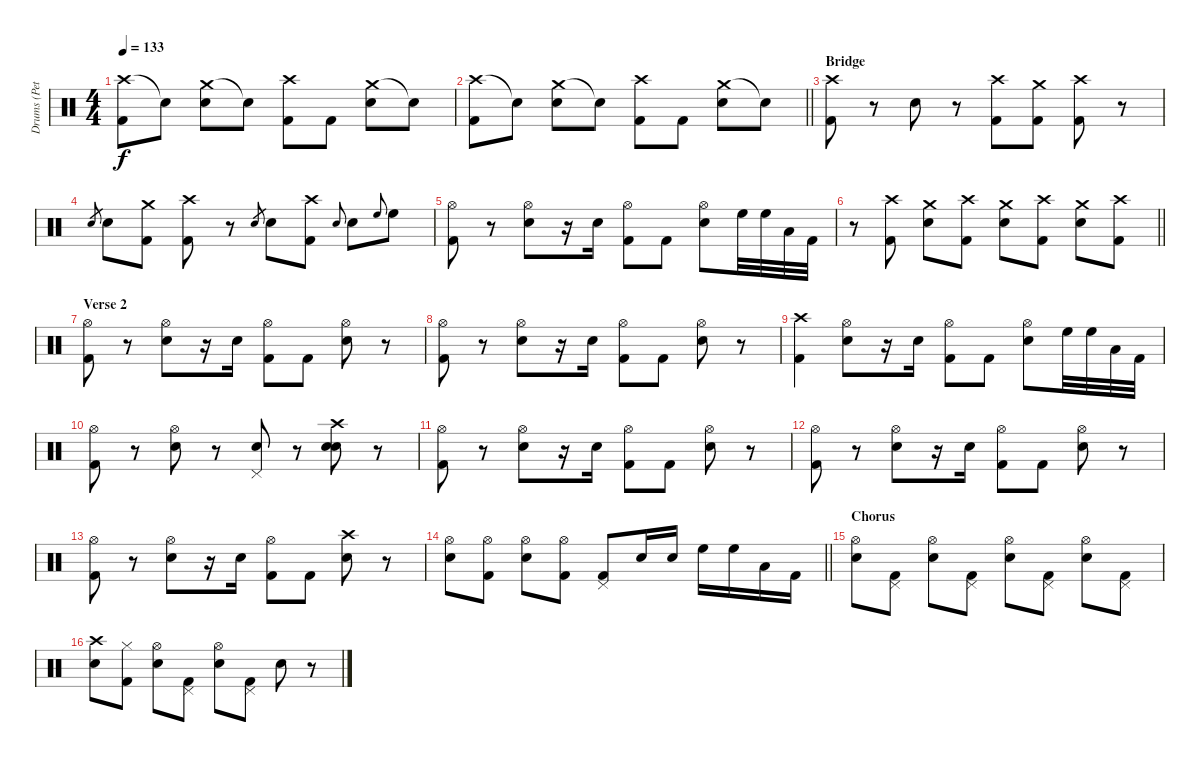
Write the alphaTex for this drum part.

\track ("Drums (Peter)" "Drums (Pet") {instrument percussion}
\staff {score}
\articulation defaults
\ts (4 4)
\tempo 133
\clef neutral
\ks c
("Crash high (hit)" "Kick (hit) 2").8{dy f} "Snare (hit)"{t}.8 ("Crash medium (hit)" "Electric Snare (hit)").8 "Snare (hit)"{t}.8 ("Crash high (hit)" "Kick (hit) 2").8 "Kick (hit) 2".8 ("Crash medium (hit)" "Electric Snare (hit)").8 "Snare (hit)"{t}.8 |
\barLineRight lightlight
("Crash high (hit)" "Kick (hit) 2").8 "Snare (hit)"{t}.8 ("Crash medium (hit)" "Electric Snare (hit)").8 "Snare (hit)"{t}.8 ("Crash high (hit)" "Kick (hit) 2").8 "Kick (hit) 2".8 ("Crash medium (hit)" "Electric Snare (hit)").8 "Snare (hit)"{t}.8 |
\section ("" "Bridge")
("Crash high (hit)" "Kick (hit) 2").8 r.8 "Snare (hit) 2".8 r.8 ("Crash high (hit)" "Kick (hit) 2").8 ("Crash medium (hit)" "Kick (hit) 2").8 ("Crash high (hit)" "Kick (hit) 2").8 r.8 |
"Electric Snare (hit)".8{gr} "Snare (hit) 2".8 ("Crash medium (hit)" "Kick (hit) 2").8 ("Crash high (hit)" "Kick (hit) 2").8 r.8 "Snare (hit) 2".8{gr} "Snare (hit) 2".8 ("Crash high (hit)" "Kick (hit) 2").8 "Snare (hit) 2".8{gr onbeat} "Snare (hit) 2".8 "High Floor Tom (hit)".8{gr onbeat} "High Floor Tom (hit)".8 |
("Hi-Hat (open)" "Kick (hit) 2").8 r.8 ("Hi-Hat (open)" "Snare (hit) 2").8 r.16 "Snare (hit) 2".16 ("Hi-Hat (open)" "Kick (hit) 2").8 "Kick (hit) 2".8 ("Hi-Hat (open)" "Snare (hit) 2").8 "High Floor Tom (hit)".32 "High Floor Tom (hit)".32 "Low Floor Tom (hit)".32 "Kick (hit) 2".32 |
\barLineRight lightlight
r.8 ("Crash high (hit)" "Kick (hit) 2").8 ("Crash medium (hit)" "Electric Snare (hit)").8 ("Crash high (hit)" "Kick (hit) 2").8 ("Crash medium (hit)" "Electric Snare (hit)").8 ("Crash high (hit)" "Kick (hit) 2").8 ("Crash medium (hit)" "Electric Snare (hit)").8 ("Crash high (hit)" "Kick (hit) 2").8 |
\section ("" "Verse 2")
("Hi-Hat (open)" "Kick (hit) 2").8 r.8 ("Hi-Hat (open)" "Electric Snare (hit)").8 r.16 "Snare (hit) 2".16 ("Hi-Hat (open)" "Kick (hit) 2").8 "Kick (hit) 2".8 ("Hi-Hat (open)" "Electric Snare (hit)").8 r.8 |
("Hi-Hat (open)" "Kick (hit) 2").8 r.8 ("Hi-Hat (open)" "Electric Snare (hit)").8 r.16 "Snare (hit) 2".16 ("Hi-Hat (open)" "Kick (hit) 2").8 "Kick (hit) 2".8 ("Hi-Hat (open)" "Electric Snare (hit)").8 r.8 |
("Crash high (hit)" "Kick (hit) 2").4 ("Hi-Hat (open)" "Electric Snare (hit)").8 r.16 "Snare (hit) 2".16 ("Hi-Hat (open)" "Kick (hit) 2").8 "Kick (hit) 2".8 ("Hi-Hat (open)" "Electric Snare (hit)").8 "High Floor Tom (hit)".32 "High Floor Tom (hit)".32 "Low Floor Tom (hit)".32 "Kick (hit) 2".32 |
("Hi-Hat (open)" "Kick (hit) 2").8 r.8 ("Hi-Hat (open)" "Electric Snare (hit)").8 r.8 ("Pedal Hi-Hat (hit)" "Electric Snare (hit)").8 r.8 ("Crash high (hit)" "Electric Snare (hit)" "Electric Snare (hit)").8 r.8 |
("Hi-Hat (open)" "Kick (hit) 2").8 r.8 ("Hi-Hat (open)" "Electric Snare (hit)").8 r.16 "Snare (hit) 2".16 ("Hi-Hat (open)" "Kick (hit) 2").8 "Kick (hit) 2".8 ("Hi-Hat (open)" "Electric Snare (hit)").8 r.8 |
("Hi-Hat (open)" "Kick (hit) 2").8 r.8 ("Hi-Hat (open)" "Electric Snare (hit)").8 r.16 "Snare (hit) 2".16 ("Hi-Hat (open)" "Kick (hit) 2").8 "Kick (hit) 2".8 ("Hi-Hat (open)" "Electric Snare (hit)").8 r.8 |
("Hi-Hat (open)" "Kick (hit) 2").8 r.8 ("Hi-Hat (open)" "Electric Snare (hit)").8 r.16 "Snare (hit) 2".16 ("Hi-Hat (open)" "Kick (hit) 2").8 "Kick (hit) 2".8 ("Crash high (hit)" "Electric Snare (hit)").8 r.8 |
\barLineRight lightlight
("Hi-Hat (open)" "Electric Snare (hit)").8 ("Hi-Hat (open)" "Kick (hit) 2").8 ("Hi-Hat (open)" "Electric Snare (hit)").8 ("Hi-Hat (open)" "Kick (hit) 2").8 ("Pedal Hi-Hat (hit)" "Kick (hit) 2").8 "Electric Snare (hit)".16 "Electric Snare (hit)".16 "High Floor Tom (hit)".16 "High Floor Tom (hit)".16 "Low Floor Tom (hit)".16 "Kick (hit) 2".16 |
\section ("" "Chorus")
("Hi-Hat (open)" "Electric Snare (hit)").8 ("Pedal Hi-Hat (hit)" "Kick (hit) 2").8 ("Hi-Hat (open)" "Electric Snare (hit)").8 ("Pedal Hi-Hat (hit)" "Kick (hit) 2").8 ("Hi-Hat (open)" "Electric Snare (hit)").8 ("Pedal Hi-Hat (hit)" "Kick (hit) 2").8 ("Hi-Hat (open)" "Electric Snare (hit)").8 ("Pedal Hi-Hat (hit)" "Kick (hit) 2").8 |
("Crash high (hit)" "Electric Snare (hit)").8 ("Hi-Hat (closed)" "Kick (hit) 2").8 ("Hi-Hat (open)" "Electric Snare (hit)").8 ("Pedal Hi-Hat (hit)" "Kick (hit) 2").8 ("Hi-Hat (open)" "Electric Snare (hit)").8 ("Pedal Hi-Hat (hit)" "Kick (hit) 2").8 "Electric Snare (hit)".8 r.8
